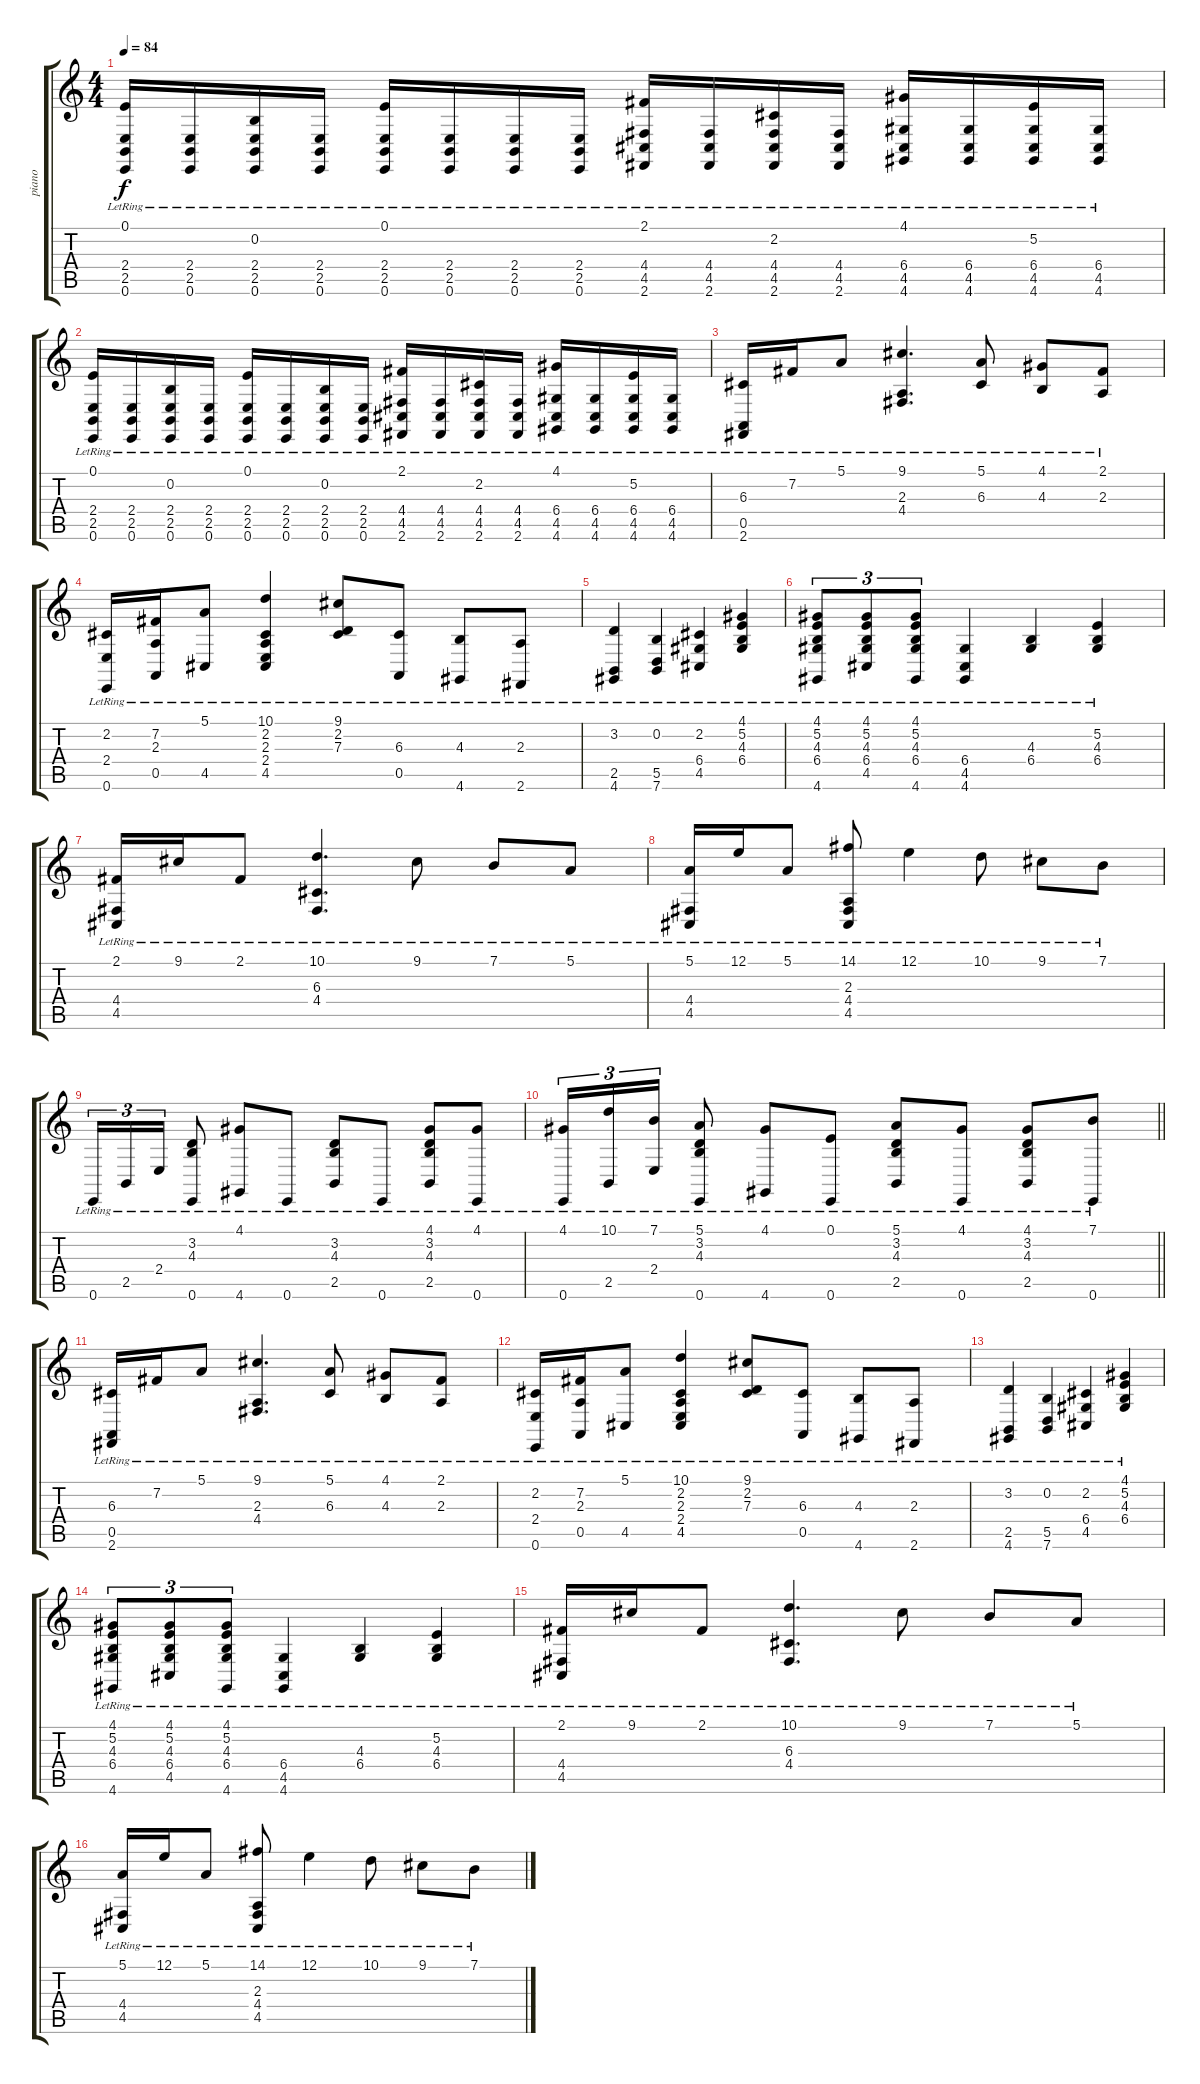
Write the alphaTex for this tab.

\track ("piano" "piano") {instrument acousticgrandpiano}
\staff {score tabs}
\tuning (E4 B3 G3 D3 A2 E2) {hide}
\ts (4 4)
\tempo 84
\clef g2
\ks c
(0.1{lr} 2.4{lr} 2.5{lr} 0.6{lr}).16{dy f} (2.4{lr} 2.5{lr} 0.6{lr}).16 (0.2{lr} 2.4{lr} 2.5{lr} 0.6{lr}).16 (2.4{lr} 2.5{lr} 0.6{lr}).16 (0.1{lr} 2.4{lr} 2.5{lr} 0.6{lr}).16 (2.4{lr} 2.5{lr} 0.6{lr}).16 (2.4{lr} 2.5{lr} 0.6{lr}).16 (2.4{lr} 2.5{lr} 0.6{lr}).16 (2.1{lr} 4.4{lr} 4.5{lr} 2.6{lr}).16 (4.4{lr} 4.5{lr} 2.6{lr}).16 (2.2{lr} 4.4{lr} 4.5{lr} 2.6{lr}).16 (4.4{lr} 4.5{lr} 2.6{lr}).16 (4.1{lr} 6.4{lr} 4.5{lr} 4.6{lr}).16 (6.4{lr} 4.5{lr} 4.6{lr}).16 (5.2{lr} 6.4{lr} 4.5{lr} 4.6{lr}).16 (6.4{lr} 4.5{lr} 4.6{lr}).16 |
(0.1{lr} 2.4{lr} 2.5{lr} 0.6{lr}).16 (2.4{lr} 2.5{lr} 0.6{lr}).16 (0.2{lr} 2.4{lr} 2.5{lr} 0.6{lr}).16 (2.4{lr} 2.5{lr} 0.6{lr}).16 (0.1{lr} 2.4{lr} 2.5{lr} 0.6{lr}).16 (2.4{lr} 2.5{lr} 0.6{lr}).16 (0.2{lr} 2.4{lr} 2.5{lr} 0.6{lr}).16 (2.4{lr} 2.5{lr} 0.6{lr}).16 (2.1{lr} 4.4{lr} 4.5{lr} 2.6{lr}).16 (4.4{lr} 4.5{lr} 2.6{lr}).16 (2.2{lr} 4.4{lr} 4.5{lr} 2.6{lr}).16 (4.4{lr} 4.5{lr} 2.6{lr}).16 (4.1{lr} 6.4{lr} 4.5{lr} 4.6{lr}).16 (6.4{lr} 4.5{lr} 4.6{lr}).16 (5.2{lr} 6.4{lr} 4.5{lr} 4.6{lr}).16 (6.4{lr} 4.5{lr} 4.6{lr}).16 |
(6.3{lr} 0.5{lr} 2.6{lr}).16 7.2{lr}.16 5.1{lr}.8 (9.1{lr} 2.3{lr} 4.4{lr}).4{d} (5.1{lr} 6.3{lr}).8 (4.1{lr} 4.3{lr}).8 (2.1{lr} 2.3{lr}).8 |
(2.2{lr} 2.4{lr} 0.6{lr}).16 (7.2{lr} 2.3{lr} 0.5{lr}).16 (5.1{lr} 4.5{lr}).8 (10.1{lr} 2.2{lr} 2.3{lr} 2.4{lr} 4.5{lr}).4 (9.1{lr} 2.2{lr} 7.3{lr}).8 (6.3{lr} 0.5{lr}).8 (4.3{lr} 4.6{lr}).8 (2.3{lr} 2.6{lr}).8 |
(3.2{lr} 2.5{lr} 4.6{lr}).4 (0.2{lr} 5.5{lr} 7.6{lr}).4 (2.2{lr} 6.4{lr} 4.5{lr}).4 (4.1{lr} 5.2{lr} 4.3{lr} 6.4{lr}).4 |
(4.1{lr} 5.2{lr} 4.3{lr} 6.4{lr} 4.6{lr}).8{tu (3 2)} (4.1{lr} 5.2{lr} 4.3{lr} 6.4{lr} 4.5{lr}).8{tu (3 2)} (4.1{lr} 5.2{lr} 4.3{lr} 6.4{lr} 4.6{lr}).8{tu (3 2)} (6.4{lr} 4.5{lr} 4.6{lr}).4 (4.3{lr} 6.4{lr}).4 (5.2{lr} 4.3{lr} 6.4{lr}).4 |
(2.1{lr} 4.4{lr} 4.5{lr}).16 9.1{lr}.16 2.1{lr}.8 (10.1{lr} 6.3{lr} 4.4{lr}).4{d} 9.1{lr}.8 7.1{lr}.8 5.1{lr}.8 |
(5.1{lr} 4.4{lr} 4.5{lr}).16 12.1{lr}.16 5.1{lr}.8 (14.1{lr} 2.3{lr} 4.4{lr} 4.5{lr}).8 12.1{lr}.4 10.1{lr}.8 9.1{lr}.8 7.1{lr}.8 |
0.6{lr}.16{tu (3 2)} 2.5{lr}.16{tu (3 2)} 2.4{lr}.16{tu (3 2)} (3.2{lr} 4.3{lr} 0.6{lr}).8 (4.1{lr} 4.6{lr}).8 0.6{lr}.8 (3.2{lr} 4.3{lr} 2.5{lr}).8 0.6{lr}.8 (4.1{lr} 3.2{lr} 4.3{lr} 2.5{lr}).8 (4.1{lr} 0.6{lr}).8 |
\barLineRight lightlight
(4.1{lr} 0.6{lr}).16{tu (3 2)} (10.1{lr} 2.5{lr}).16{tu (3 2)} (7.1{lr} 2.4{lr}).16{tu (3 2)} (5.1{lr} 3.2{lr} 4.3{lr} 0.6{lr}).8 (4.1{lr} 4.6{lr}).8 (0.1{lr} 0.6{lr}).8 (5.1{lr} 3.2{lr} 4.3{lr} 2.5{lr}).8 (4.1{lr} 0.6{lr}).8 (4.1{lr} 3.2{lr} 4.3{lr} 2.5{lr}).8 (7.1{lr} 0.6{lr}).8 |
(6.3{lr} 0.5{lr} 2.6{lr}).16 7.2{lr}.16 5.1{lr}.8 (9.1{lr} 2.3{lr} 4.4{lr}).4{d} (5.1{lr} 6.3{lr}).8 (4.1{lr} 4.3{lr}).8 (2.1{lr} 2.3{lr}).8 |
(2.2{lr} 2.4{lr} 0.6{lr}).16 (7.2{lr} 2.3{lr} 0.5{lr}).16 (5.1{lr} 4.5{lr}).8 (10.1{lr} 2.2{lr} 2.3{lr} 2.4{lr} 4.5{lr}).4 (9.1{lr} 2.2{lr} 7.3{lr}).8 (6.3{lr} 0.5{lr}).8 (4.3{lr} 4.6{lr}).8 (2.3{lr} 2.6{lr}).8 |
(3.2{lr} 2.5{lr} 4.6{lr}).4 (0.2{lr} 5.5{lr} 7.6{lr}).4 (2.2{lr} 6.4{lr} 4.5{lr}).4 (4.1{lr} 5.2{lr} 4.3{lr} 6.4{lr}).4 |
(4.1{lr} 5.2{lr} 4.3{lr} 6.4{lr} 4.6{lr}).8{tu (3 2)} (4.1{lr} 5.2{lr} 4.3{lr} 6.4{lr} 4.5{lr}).8{tu (3 2)} (4.1{lr} 5.2{lr} 4.3{lr} 6.4{lr} 4.6{lr}).8{tu (3 2)} (6.4{lr} 4.5{lr} 4.6{lr}).4 (4.3{lr} 6.4{lr}).4 (5.2{lr} 4.3{lr} 6.4{lr}).4 |
(2.1{lr} 4.4{lr} 4.5{lr}).16 9.1{lr}.16 2.1{lr}.8 (10.1{lr} 6.3{lr} 4.4{lr}).4{d} 9.1{lr}.8 7.1{lr}.8 5.1{lr}.8 |
(5.1{lr} 4.4{lr} 4.5{lr}).16 12.1{lr}.16 5.1{lr}.8 (14.1{lr} 2.3{lr} 4.4{lr} 4.5{lr}).8 12.1{lr}.4 10.1{lr}.8 9.1{lr}.8 7.1{lr}.8
